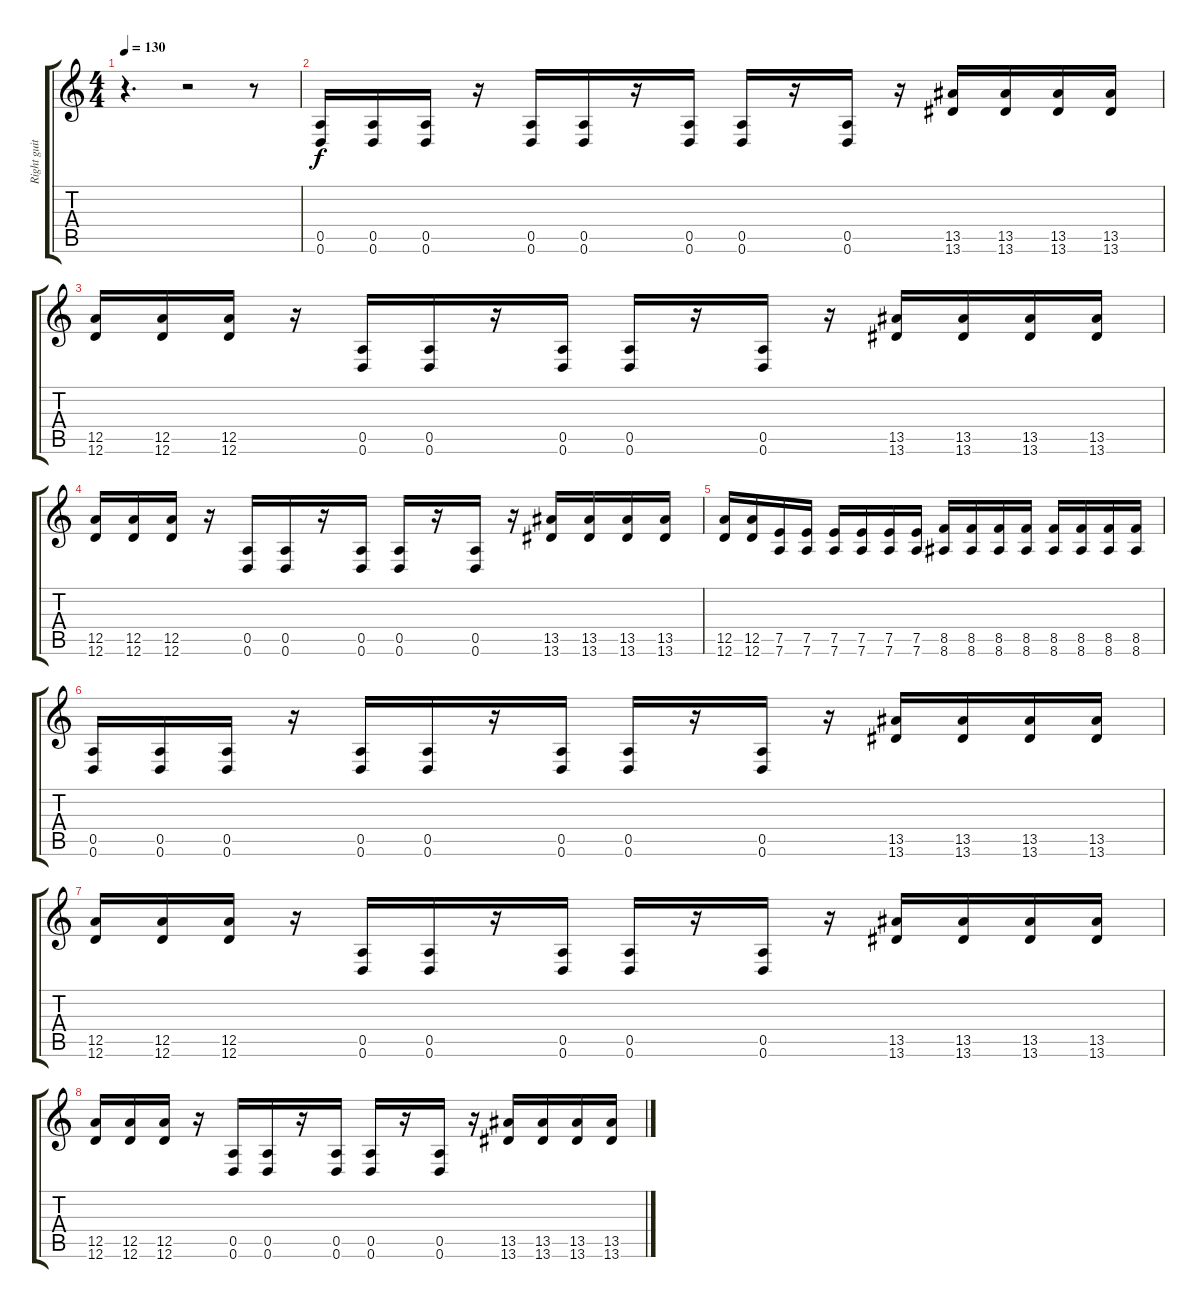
\track ("Right guitar" "Right guit") {instrument overdrivenguitar}
\staff {score tabs}
\tuning (E4 B3 G3 D3 A2 D2) {hide}
\ts (4 4)
\tempo 130
\clef g2
\ks c
r.4{d dy f} r.2 r.8 |
(0.5 0.6).16 (0.5 0.6).16 (0.5 0.6).16 r.16 (0.5 0.6).16 (0.5 0.6).16 r.16 (0.5 0.6).16 (0.5 0.6).16 r.16 (0.5 0.6).16 r.16 (13.5 13.6).16 (13.5 13.6).16 (13.5 13.6).16 (13.5 13.6).16 |
(12.5 12.6).16 (12.5 12.6).16 (12.5 12.6).16 r.16 (0.5 0.6).16 (0.5 0.6).16 r.16 (0.5 0.6).16 (0.5 0.6).16 r.16 (0.5 0.6).16 r.16 (13.5 13.6).16 (13.5 13.6).16 (13.5 13.6).16 (13.5 13.6).16 |
(12.5 12.6).16 (12.5 12.6).16 (12.5 12.6).16 r.16 (0.5 0.6).16 (0.5 0.6).16 r.16 (0.5 0.6).16 (0.5 0.6).16 r.16 (0.5 0.6).16 r.16 (13.5 13.6).16 (13.5 13.6).16 (13.5 13.6).16 (13.5 13.6).16 |
(12.5 12.6).16 (12.5 12.6).16 (7.5 7.6).16 (7.5 7.6).16 (7.5 7.6).16 (7.5 7.6).16 (7.5 7.6).16 (7.5 7.6).16 (8.5 8.6).16 (8.5 8.6).16 (8.5 8.6).16 (8.5 8.6).16 (8.5 8.6).16 (8.5 8.6).16 (8.5 8.6).16 (8.5 8.6).16 |
(0.5 0.6).16 (0.5 0.6).16 (0.5 0.6).16 r.16 (0.5 0.6).16 (0.5 0.6).16 r.16 (0.5 0.6).16 (0.5 0.6).16 r.16 (0.5 0.6).16 r.16 (13.5 13.6).16 (13.5 13.6).16 (13.5 13.6).16 (13.5 13.6).16 |
(12.5 12.6).16 (12.5 12.6).16 (12.5 12.6).16 r.16 (0.5 0.6).16 (0.5 0.6).16 r.16 (0.5 0.6).16 (0.5 0.6).16 r.16 (0.5 0.6).16 r.16 (13.5 13.6).16 (13.5 13.6).16 (13.5 13.6).16 (13.5 13.6).16 |
(12.5 12.6).16 (12.5 12.6).16 (12.5 12.6).16 r.16 (0.5 0.6).16 (0.5 0.6).16 r.16 (0.5 0.6).16 (0.5 0.6).16 r.16 (0.5 0.6).16 r.16 (13.5 13.6).16 (13.5 13.6).16 (13.5 13.6).16 (13.5 13.6).16
